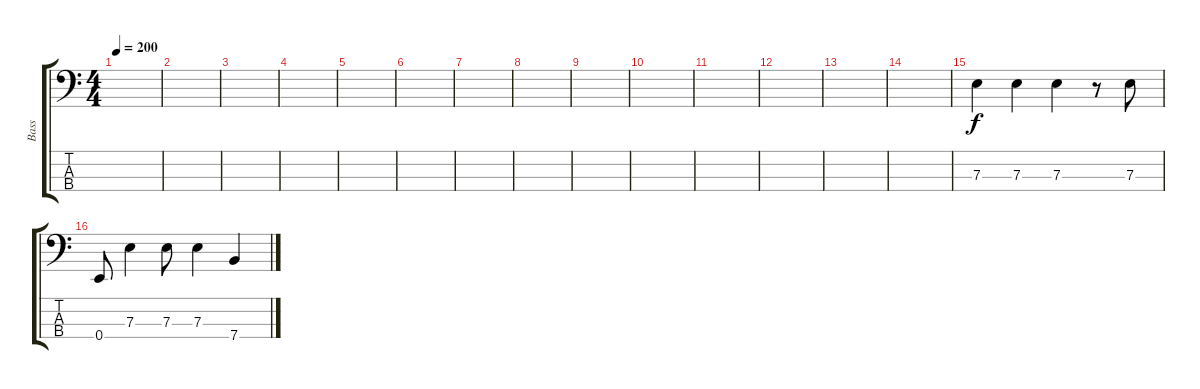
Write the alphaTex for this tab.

\track ("Bass" "Bass") {instrument electricbassfinger}
\staff {score tabs}
\tuning (G2 D2 A1 E1) {hide}
\ts (4 4)
\tempo 200
\clef f4
\ks c
|
|
|
|
|
|
|
|
|
|
|
|
|
|
7.3.4 7.3.4 7.3.4 r.8 7.3.8 |
0.4.8 7.3.4 7.3.8 7.3.4 7.4.4
